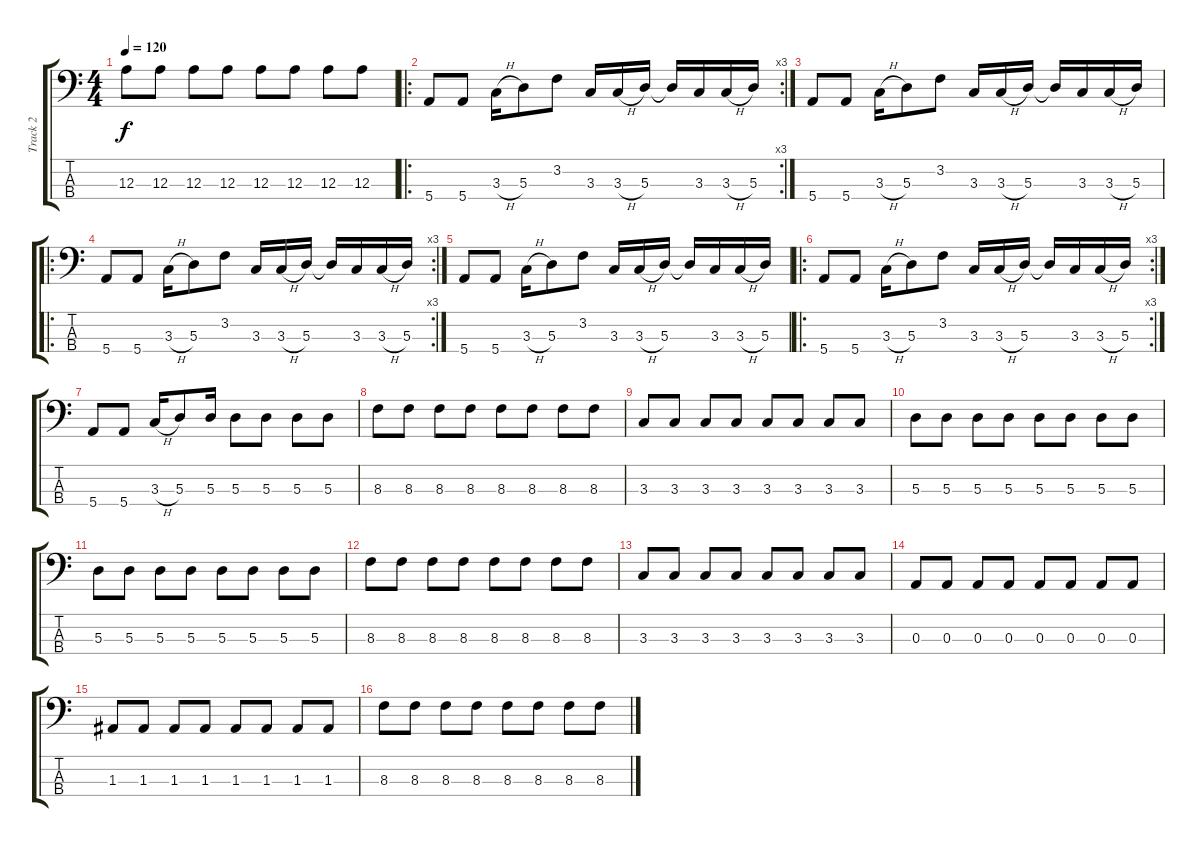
\track ("Track 2" "Track 2") {instrument electricbassfinger}
\staff {score tabs}
\tuning (G2 D2 A1 E1) {hide}
\ts (4 4)
\tempo 120
\clef f4
\ks c
12.3.8{dy f} 12.3.8 12.3.8 12.3.8 12.3.8 12.3.8 12.3.8 12.3.8 |
\ro
\rc 3
5.4.8{instrument slapbass1} 5.4.8 3.3{h}.16 5.3.8 3.2.8 3.3.16 3.3{h}.16 5.3.16 5.3{t}.16 3.3.16 3.3{h}.16 5.3.16 |
5.4.8{instrument slapbass2} 5.4.8 3.3{h}.16 5.3.8 3.2.8 3.3.16 3.3{h}.16 5.3.16 5.3{t}.16 3.3.16 3.3{h}.16 5.3.16 |
\ro
\rc 3
5.4.8{instrument slapbass2} 5.4.8 3.3{h}.16 5.3.8 3.2.8 3.3.16 3.3{h}.16 5.3.16 5.3{t}.16 3.3.16 3.3{h}.16 5.3.16 |
5.4.8{instrument slapbass2} 5.4.8 3.3{h}.16 5.3.8 3.2.8 3.3.16 3.3{h}.16 5.3.16 5.3{t}.16 3.3.16 3.3{h}.16 5.3.16 |
\ro
\rc 3
5.4.8{instrument slapbass2} 5.4.8 3.3{h}.16 5.3.8 3.2.8 3.3.16 3.3{h}.16 5.3.16 5.3{t}.16 3.3.16 3.3{h}.16 5.3.16 |
5.4.8 5.4.8 3.3{h}.16 5.3.8 5.3.16 5.3.8 5.3.8 5.3.8 5.3.8 |
8.3.8 8.3.8 8.3.8 8.3.8 8.3.8 8.3.8 8.3.8 8.3.8 |
3.3.8 3.3.8 3.3.8 3.3.8 3.3.8 3.3.8 3.3.8 3.3.8 |
5.3.8 5.3.8 5.3.8 5.3.8 5.3.8 5.3.8 5.3.8 5.3.8 |
5.3.8 5.3.8 5.3.8 5.3.8 5.3.8 5.3.8 5.3.8 5.3.8 |
8.3.8 8.3.8 8.3.8 8.3.8 8.3.8 8.3.8 8.3.8 8.3.8 |
3.3.8 3.3.8 3.3.8 3.3.8 3.3.8 3.3.8 3.3.8 3.3.8 |
0.3.8 0.3.8 0.3.8 0.3.8 0.3.8 0.3.8 0.3.8 0.3.8 |
1.3.8 1.3.8 1.3.8 1.3.8 1.3.8 1.3.8 1.3.8 1.3.8 |
8.3.8 8.3.8 8.3.8 8.3.8 8.3.8 8.3.8 8.3.8 8.3.8
